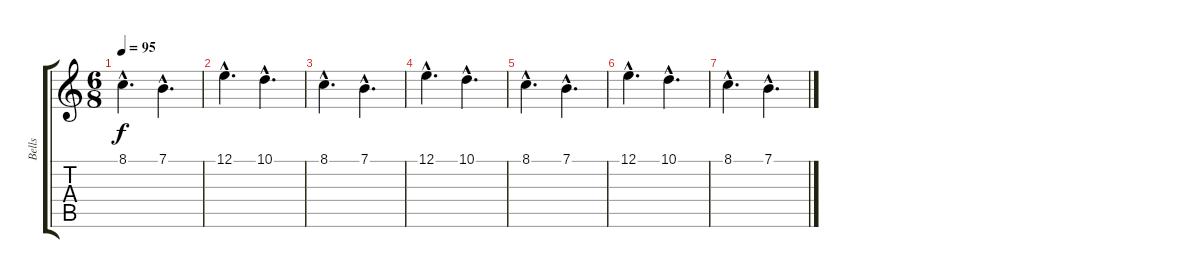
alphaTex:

\track ("Bells" "Bells") {instrument tubularbells}
\staff {score tabs}
\tuning (E4 B3 G3 D3 A2 E2) {hide}
\ts (6 8)
\tempo 95
\clef g2
\ks c
8.1{hac}.4{d dy f} 7.1{hac}.4{d} |
12.1{hac}.4{d} 10.1{hac}.4{d} |
8.1{hac}.4{d} 7.1{hac}.4{d} |
12.1{hac}.4{d} 10.1{hac}.4{d} |
8.1{hac}.4{d} 7.1{hac}.4{d} |
12.1{hac}.4{d} 10.1{hac}.4{d} |
8.1{hac}.4{d} 7.1{hac}.4{d}
